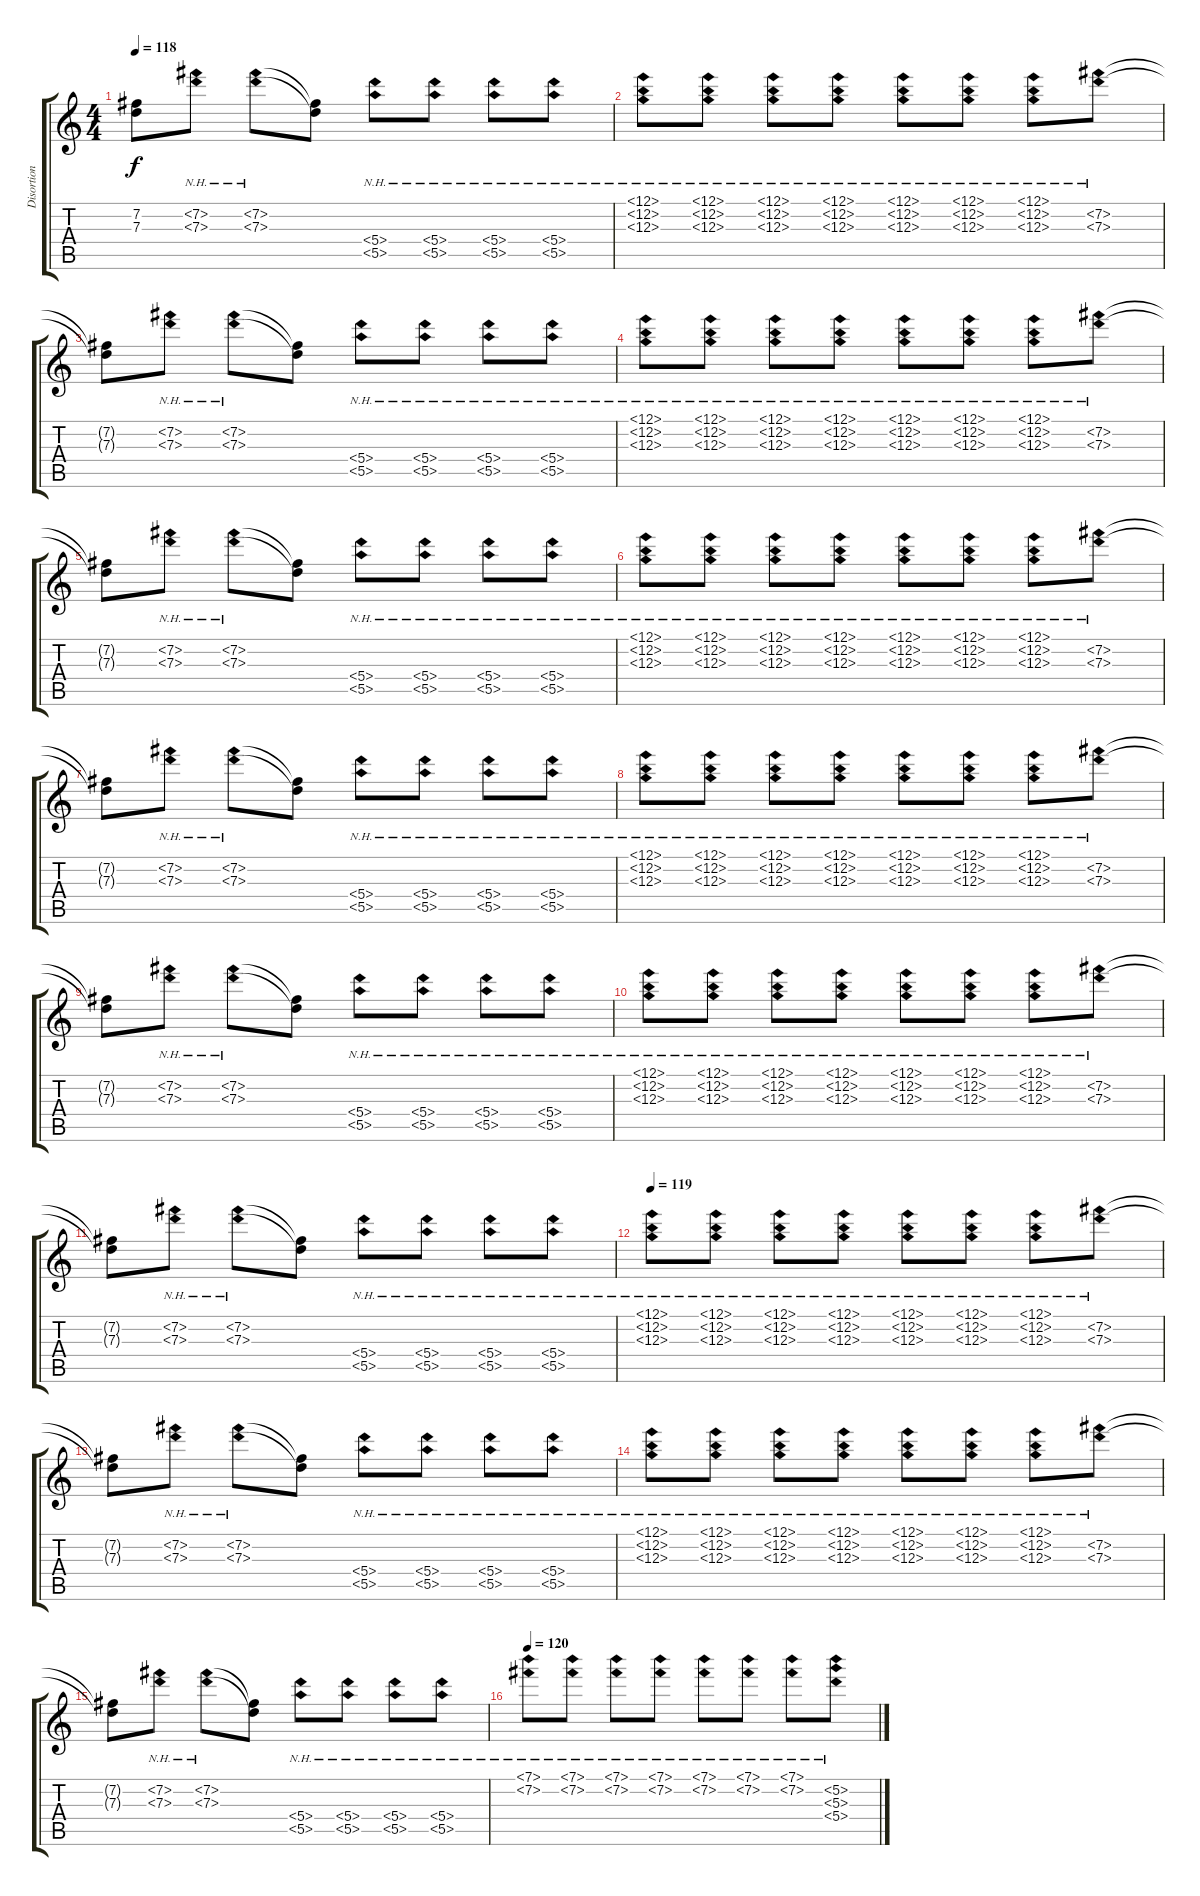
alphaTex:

\track ("Disortion Right" "Disortion ") {instrument overdrivenguitar}
\staff {score tabs}
\tuning (E4 B3 G3 D3 A2 E2) {hide}
\ts (4 4)
\tempo 118
\clef g2
\ks c
(7.2{t} 7.3{t}).8{dy f} (7.2{nh} 7.3{nh}).8 (7.2{nh} 7.3{nh}).8 (7.2{t} 7.3{t}).8 (5.4{nh} 5.5{nh}).8 (5.4{nh} 5.5{nh}).8 (5.4{nh} 5.5{nh}).8 (5.4{nh} 5.5{nh}).8 |
(12.1{nh} 12.2{nh} 12.3{nh}).8 (12.1{nh} 12.2{nh} 12.3{nh}).8 (12.1{nh} 12.2{nh} 12.3{nh}).8 (12.1{nh} 12.2{nh} 12.3{nh}).8 (12.1{nh} 12.2{nh} 12.3{nh}).8 (12.1{nh} 12.2{nh} 12.3{nh}).8 (12.1{nh} 12.2{nh} 12.3{nh}).8 (7.2{nh} 7.3{nh}).8 |
(7.2{t} 7.3{t}).8 (7.2{nh} 7.3{nh}).8 (7.2{nh} 7.3{nh}).8 (7.2{t} 7.3{t}).8 (5.4{nh} 5.5{nh}).8 (5.4{nh} 5.5{nh}).8 (5.4{nh} 5.5{nh}).8 (5.4{nh} 5.5{nh}).8 |
(12.1{nh} 12.2{nh} 12.3{nh}).8 (12.1{nh} 12.2{nh} 12.3{nh}).8 (12.1{nh} 12.2{nh} 12.3{nh}).8 (12.1{nh} 12.2{nh} 12.3{nh}).8 (12.1{nh} 12.2{nh} 12.3{nh}).8 (12.1{nh} 12.2{nh} 12.3{nh}).8 (12.1{nh} 12.2{nh} 12.3{nh}).8 (7.2{nh} 7.3{nh}).8 |
(7.2{t} 7.3{t}).8 (7.2{nh} 7.3{nh}).8 (7.2{nh} 7.3{nh}).8 (7.2{t} 7.3{t}).8 (5.4{nh} 5.5{nh}).8 (5.4{nh} 5.5{nh}).8 (5.4{nh} 5.5{nh}).8 (5.4{nh} 5.5{nh}).8 |
(12.1{nh} 12.2{nh} 12.3{nh}).8 (12.1{nh} 12.2{nh} 12.3{nh}).8 (12.1{nh} 12.2{nh} 12.3{nh}).8 (12.1{nh} 12.2{nh} 12.3{nh}).8 (12.1{nh} 12.2{nh} 12.3{nh}).8 (12.1{nh} 12.2{nh} 12.3{nh}).8 (12.1{nh} 12.2{nh} 12.3{nh}).8 (7.2{nh} 7.3{nh}).8 |
(7.2{t} 7.3{t}).8 (7.2{nh} 7.3{nh}).8 (7.2{nh} 7.3{nh}).8 (7.2{t} 7.3{t}).8 (5.4{nh} 5.5{nh}).8 (5.4{nh} 5.5{nh}).8 (5.4{nh} 5.5{nh}).8 (5.4{nh} 5.5{nh}).8 |
(12.1{nh} 12.2{nh} 12.3{nh}).8 (12.1{nh} 12.2{nh} 12.3{nh}).8 (12.1{nh} 12.2{nh} 12.3{nh}).8 (12.1{nh} 12.2{nh} 12.3{nh}).8 (12.1{nh} 12.2{nh} 12.3{nh}).8 (12.1{nh} 12.2{nh} 12.3{nh}).8 (12.1{nh} 12.2{nh} 12.3{nh}).8 (7.2{nh} 7.3{nh}).8 |
(7.2{t} 7.3{t}).8 (7.2{nh} 7.3{nh}).8 (7.2{nh} 7.3{nh}).8 (7.2{t} 7.3{t}).8 (5.4{nh} 5.5{nh}).8 (5.4{nh} 5.5{nh}).8 (5.4{nh} 5.5{nh}).8 (5.4{nh} 5.5{nh}).8 |
(12.1{nh} 12.2{nh} 12.3{nh}).8 (12.1{nh} 12.2{nh} 12.3{nh}).8 (12.1{nh} 12.2{nh} 12.3{nh}).8 (12.1{nh} 12.2{nh} 12.3{nh}).8 (12.1{nh} 12.2{nh} 12.3{nh}).8 (12.1{nh} 12.2{nh} 12.3{nh}).8 (12.1{nh} 12.2{nh} 12.3{nh}).8 (7.2{nh} 7.3{nh}).8 |
(7.2{t} 7.3{t}).8 (7.2{nh} 7.3{nh}).8 (7.2{nh} 7.3{nh}).8 (7.2{t} 7.3{t}).8 (5.4{nh} 5.5{nh}).8 (5.4{nh} 5.5{nh}).8 (5.4{nh} 5.5{nh}).8 (5.4{nh} 5.5{nh}).8 |
\tempo 119
(12.1{nh} 12.2{nh} 12.3{nh}).8 (12.1{nh} 12.2{nh} 12.3{nh}).8 (12.1{nh} 12.2{nh} 12.3{nh}).8 (12.1{nh} 12.2{nh} 12.3{nh}).8 (12.1{nh} 12.2{nh} 12.3{nh}).8 (12.1{nh} 12.2{nh} 12.3{nh}).8 (12.1{nh} 12.2{nh} 12.3{nh}).8 (7.2{nh} 7.3{nh}).8 |
(7.2{t} 7.3{t}).8 (7.2{nh} 7.3{nh}).8 (7.2{nh} 7.3{nh}).8 (7.2{t} 7.3{t}).8 (5.4{nh} 5.5{nh}).8 (5.4{nh} 5.5{nh}).8 (5.4{nh} 5.5{nh}).8 (5.4{nh} 5.5{nh}).8 |
(12.1{nh} 12.2{nh} 12.3{nh}).8 (12.1{nh} 12.2{nh} 12.3{nh}).8 (12.1{nh} 12.2{nh} 12.3{nh}).8 (12.1{nh} 12.2{nh} 12.3{nh}).8 (12.1{nh} 12.2{nh} 12.3{nh}).8 (12.1{nh} 12.2{nh} 12.3{nh}).8 (12.1{nh} 12.2{nh} 12.3{nh}).8 (7.2{nh} 7.3{nh}).8 |
(7.2{t} 7.3{t}).8 (7.2{nh} 7.3{nh}).8 (7.2{nh} 7.3{nh}).8 (7.2{t} 7.3{t}).8 (5.4{nh} 5.5{nh}).8 (5.4{nh} 5.5{nh}).8 (5.4{nh} 5.5{nh}).8 (5.4{nh} 5.5{nh}).8 |
\tempo 120
(7.1{nh} 7.2{nh}).8 (7.1{nh} 7.2{nh}).8 (7.1{nh} 7.2{nh}).8 (7.1{nh} 7.2{nh}).8 (7.1{nh} 7.2{nh}).8 (7.1{nh} 7.2{nh}).8 (7.1{nh} 7.2{nh}).8 (5.2{nh} 5.3{nh} 5.4{nh}).8
